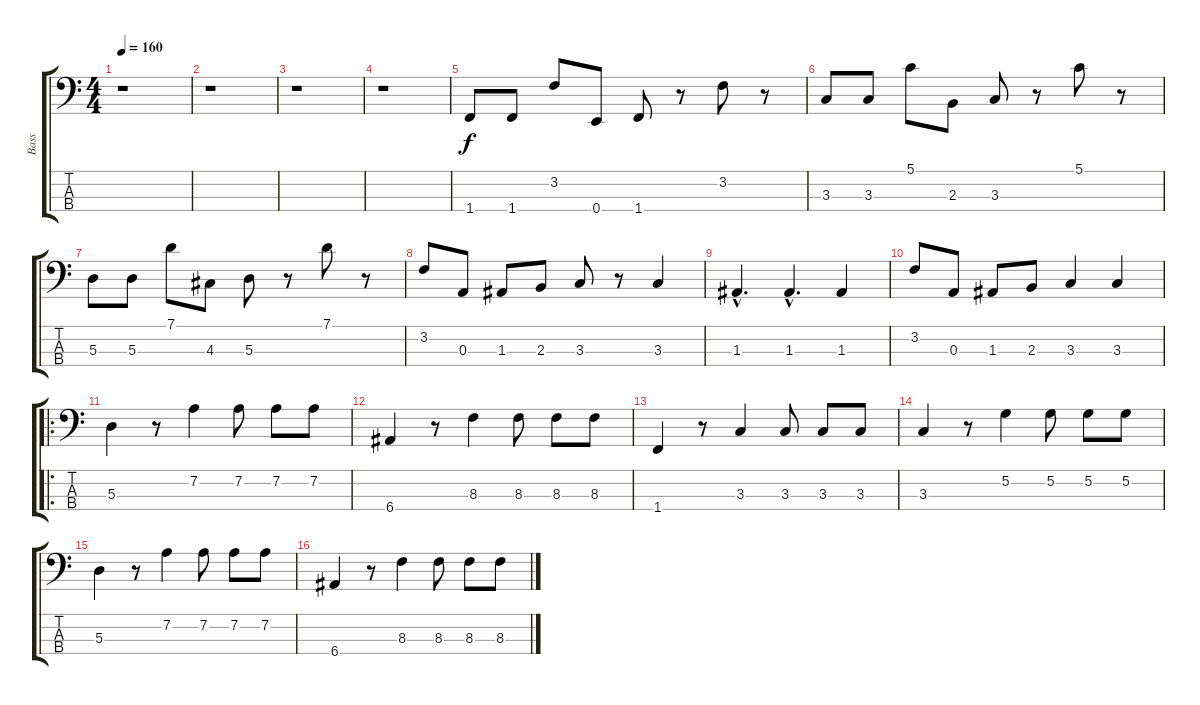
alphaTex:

\track ("Bass" "Bass") {instrument electricbassfinger}
\staff {score tabs}
\tuning (G2 D2 A1 E1) {hide}
\ts (4 4)
\tempo 160
\clef f4
\ks c
r.1{dy f instrument electricbassfinger} |
r.1 |
r.1 |
r.1 |
1.4.8 1.4.8 3.2.8 0.4.8 1.4.8 r.8 3.2.8 r.8 |
3.3.8 3.3.8 5.1.8 2.3.8 3.3.8 r.8 5.1.8 r.8 |
5.3.8 5.3.8 7.1.8 4.3.8 5.3.8 r.8 7.1.8 r.8 |
3.2.8 0.3.8 1.3.8 2.3.8 3.3.8 r.8 3.3.4 |
1.3{hac}.4{d} 1.3{hac}.4{d} 1.3.4 |
3.2.8 0.3.8 1.3.8 2.3.8 3.3.4 3.3.4 |
\ro
5.3.4 r.8 7.2.4 7.2.8 7.2.8 7.2.8 |
6.4.4 r.8 8.3.4 8.3.8 8.3.8 8.3.8 |
1.4.4 r.8 3.3.4 3.3.8 3.3.8 3.3.8 |
3.3.4 r.8 5.2.4 5.2.8 5.2.8 5.2.8 |
5.3.4 r.8 7.2.4 7.2.8 7.2.8 7.2.8 |
6.4.4 r.8 8.3.4 8.3.8 8.3.8 8.3.8
